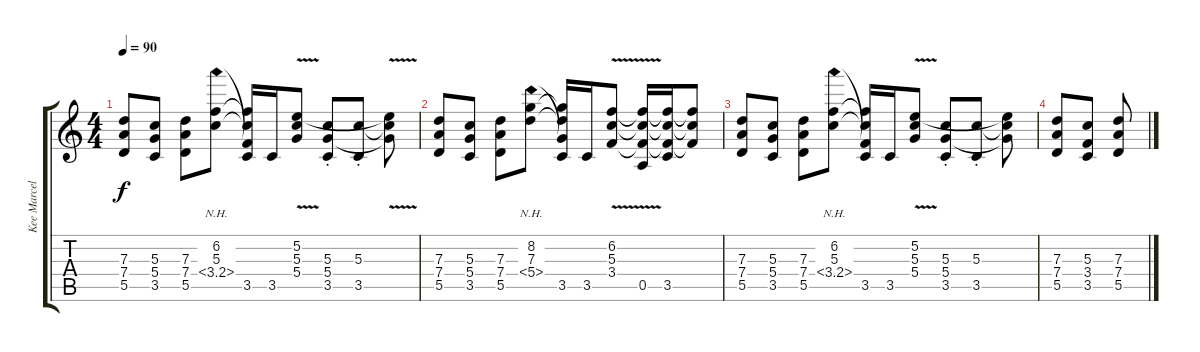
\track ("Kee Marcello" "Kee Marcel") {instrument distortionguitar}
\staff {score tabs}
\tuning (E4 B3 G3 D3 A2 E2) {hide}
\ts (4 4)
\tempo 90
\clef g2
\ks c
(7.3 7.4 5.5).8{dy f} (5.3 5.4 3.5).8 (7.3 7.4 5.5).8 (6.2 5.3 3.4{nh}).8 (6.2{t} 5.3{t} 3.4{t} 3.5).16 3.5.16 (5.2{v} 5.3{v} 5.4{v}).8 (5.3{st} 5.4{st} 3.5{st}).8 (5.3{st} 3.5{st}).8 (5.2{t} 5.3{t} 5.4{t}).8 |
(7.3 7.4 5.5).8 (5.3 5.4 3.5).8 (7.3 7.4 5.5).8 (8.2 7.3 5.4{nh}).8 (8.2{t} 7.3{t} 5.4{t} 3.5).16 3.5.16 (6.2{v} 5.3{v} 3.4{v}).8 (6.2{t} 5.3{t} 3.4{t} 0.5).16 (6.2{t} 5.3{t} 3.4{t} 3.5).16 (6.2{t} 5.3{t} 3.4{t}).8 |
(7.3 7.4 5.5).8 (5.3 5.4 3.5).8 (7.3 7.4 5.5).8 (6.2 5.3 3.4{nh}).8 (6.2{t} 5.3{t} 3.4{t} 3.5).16 3.5.16 (5.2 5.3{v} 5.4{v}).8 (5.3{st} 5.4{st} 3.5{st}).8 (5.3{st} 3.5{st}).8 (5.2{t} 5.3{t} 5.4{t}).8 |
(7.3 7.4 5.5).8 (5.3 3.4 3.5).8 (7.3 7.4 5.5).8
